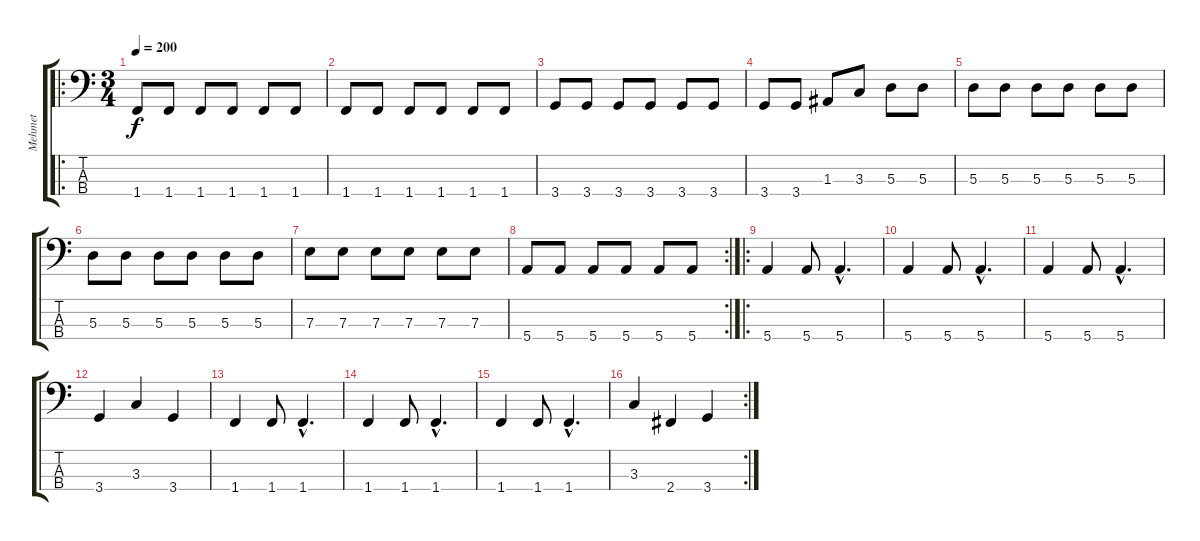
\track ("Mehmet" "Mehmet") {instrument electricbassfinger}
\staff {score tabs}
\tuning (G2 D2 A1 E1) {hide}
\ro
\ts (3 4)
\tempo 200
\clef f4
\ks c
1.4.8{dy f} 1.4.8 1.4.8 1.4.8 1.4.8 1.4.8 |
1.4.8 1.4.8 1.4.8 1.4.8 1.4.8 1.4.8 |
3.4.8 3.4.8 3.4.8 3.4.8 3.4.8 3.4.8 |
3.4.8 3.4.8 1.3.8 3.3.8 5.3.8 5.3.8 |
5.3.8 5.3.8 5.3.8 5.3.8 5.3.8 5.3.8 |
5.3.8 5.3.8 5.3.8 5.3.8 5.3.8 5.3.8 |
7.3.8 7.3.8 7.3.8 7.3.8 7.3.8 7.3.8 |
\rc 2
5.4.8 5.4.8 5.4.8 5.4.8 5.4.8 5.4.8 |
\ro
5.4.4 5.4.8 5.4{hac}.4{d} |
5.4.4 5.4.8 5.4{hac}.4{d} |
5.4.4 5.4.8 5.4{hac}.4{d} |
3.4.4 3.3.4 3.4.4 |
1.4.4 1.4.8 1.4{hac}.4{d} |
1.4.4 1.4.8 1.4{hac}.4{d} |
1.4.4 1.4.8 1.4{hac}.4{d} |
\rc 2
3.3.4 2.4.4 3.4.4
